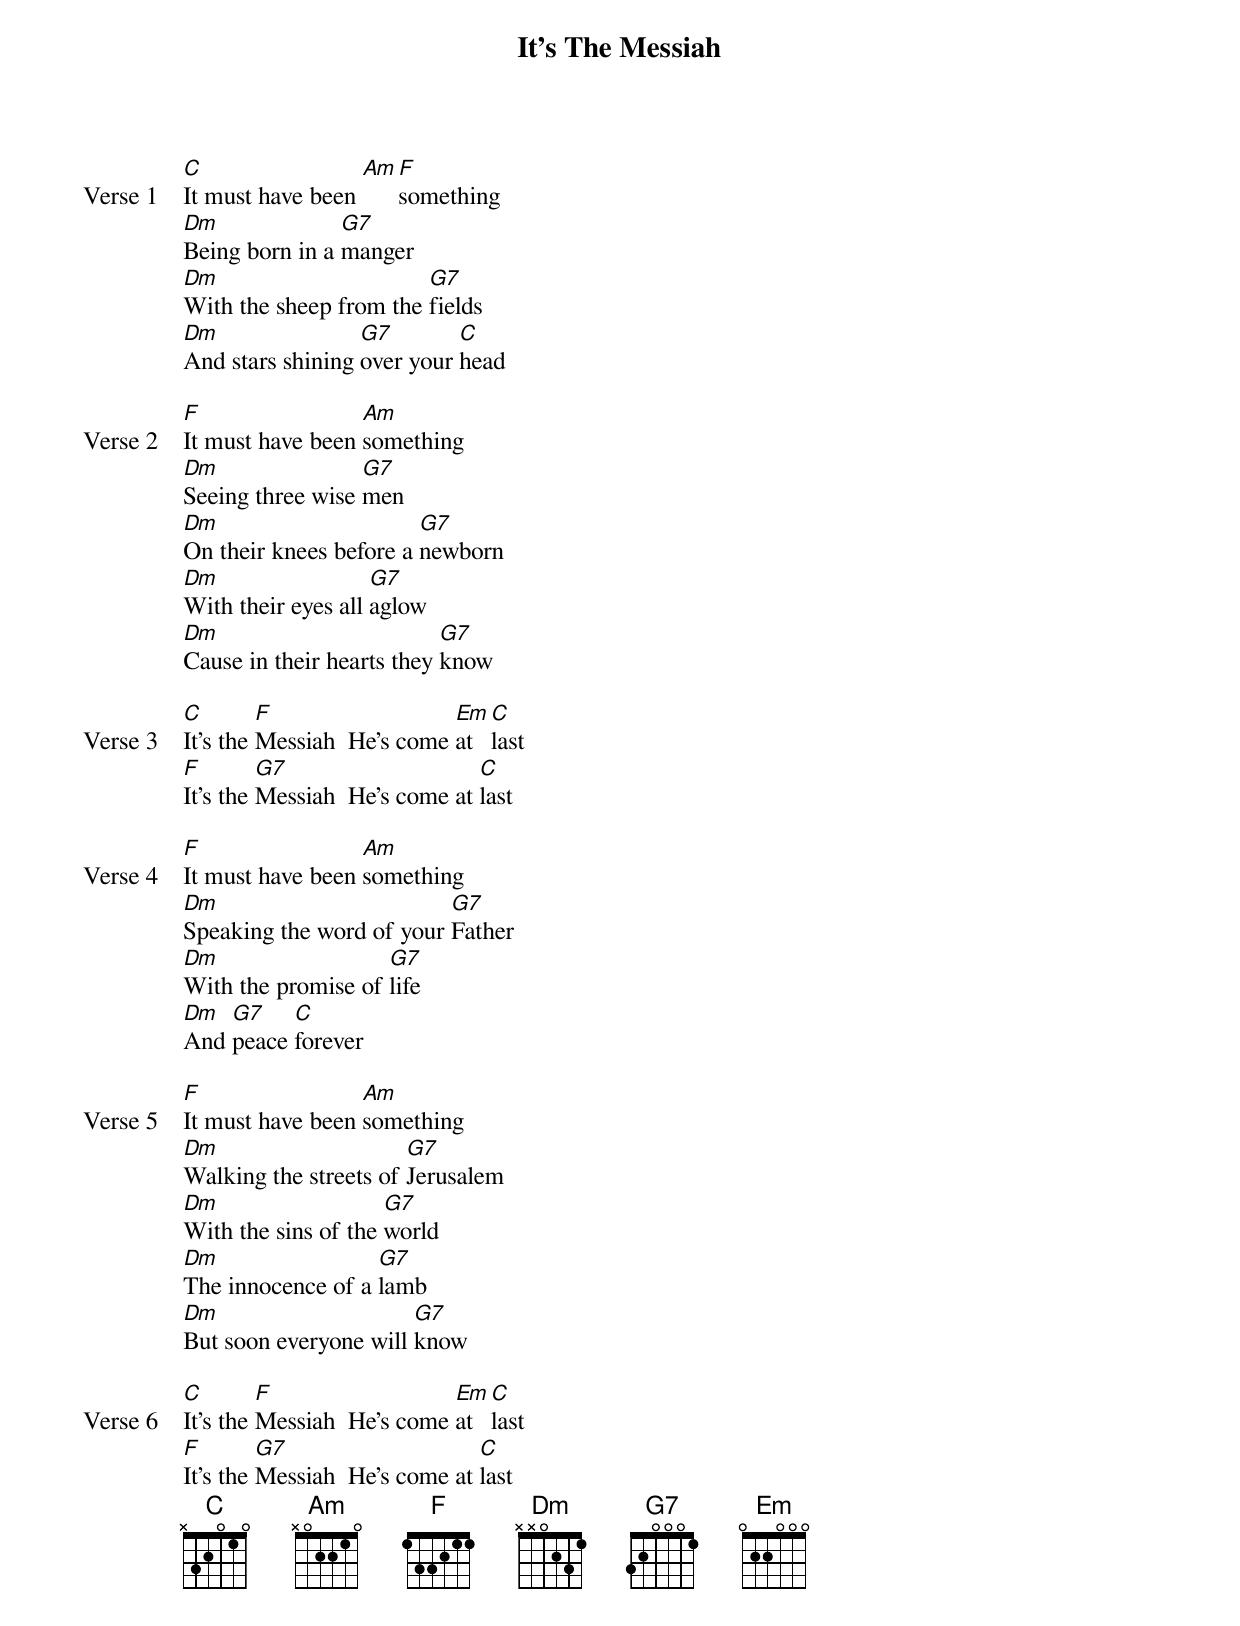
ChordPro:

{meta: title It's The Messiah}
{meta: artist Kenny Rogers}
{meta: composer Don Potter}

{start_of_verse: Verse 1}
[C]It must have been [Am][F]something
[Dm]Being born in a [G7]manger
[Dm]With the sheep from the [G7]fields
[Dm]And stars shining [G7]over your [C]head
{end_of_verse}

{start_of_verse: Verse 2}
[F]It must have been [Am]something
[Dm]Seeing three wise [G7]men
[Dm]On their knees before a [G7]newborn
[Dm]With their eyes all [G7]aglow
[Dm]Cause in their hearts they [G7]know
{end_of_verse}

{start_of_verse: Verse 3}
[C]It's the [F]Messiah  He's come [Em]at [C]last
[F]It's the [G7]Messiah  He's come at [C]last
{end_of_verse}

{start_of_verse: Verse 4}
[F]It must have been [Am]something
[Dm]Speaking the word of your [G7]Father
[Dm]With the promise of [G7]life
[Dm]And [G7]peace [C]forever
{end_of_verse}

{start_of_verse: Verse 5}
[F]It must have been [Am]something
[Dm]Walking the streets of [G7]Jerusalem
[Dm]With the sins of the [G7]world
[Dm]The innocence of a [G7]lamb
[Dm]But soon everyone will [G7]know
{end_of_verse}

{start_of_verse: Verse 6}
[C]It's the [F]Messiah  He's come [Em]at [C]last
[F]It's the [G7]Messiah  He's come at [C]last
{end_of_verse}
